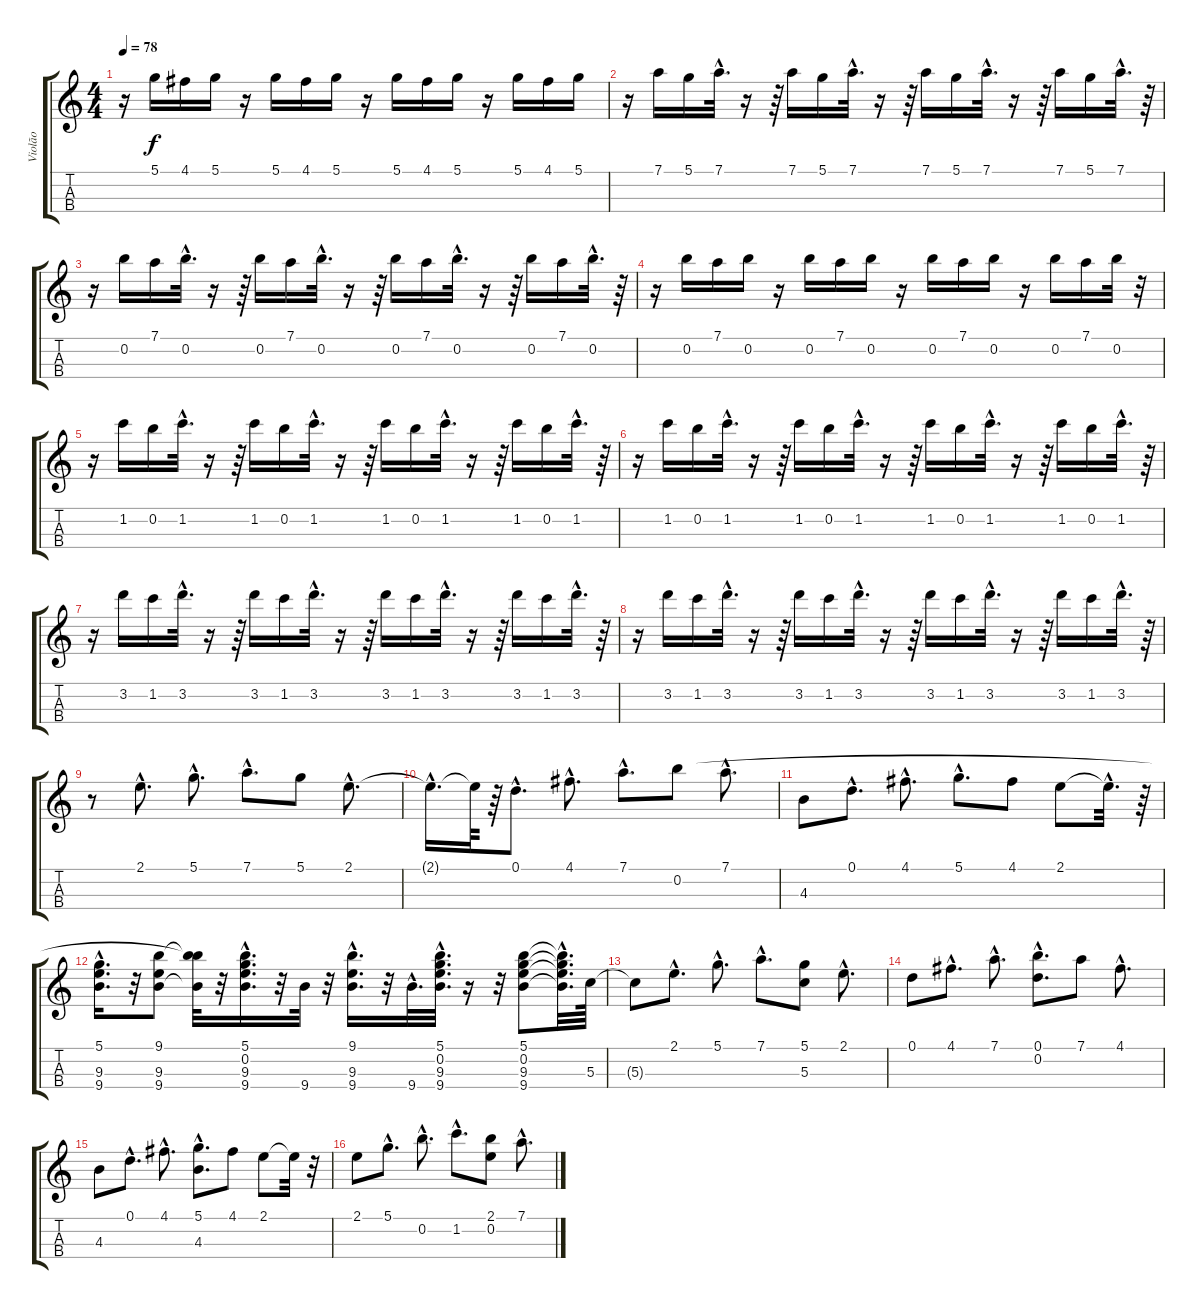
\track ("Violão" "Violão") {instrument acousticguitarsteel}
\staff {score tabs}
\tuning (D4 B4 G3 D3) {hide}
\ts (4 4)
\tempo 78
\clef g2
\ks c
r.16{dy f} 5.1.16 4.1.16 5.1.16 r.16 5.1.16 4.1.16 5.1.16 r.16 5.1.16 4.1.16 5.1.16 r.16 5.1.16 4.1.16 5.1.16 |
r.16 7.1.16 5.1.16 7.1{hac}.32{d} r.16 r.64 7.1.16 5.1.16 7.1{hac}.32{d} r.16 r.64 7.1.16 5.1.16 7.1{hac}.32{d} r.16 r.64 7.1.16 5.1.16 7.1{hac}.32{d} r.64 |
r.16 0.2.16 7.1.16 0.2{hac}.32{d} r.16 r.64 0.2.16 7.1.16 0.2{hac}.32{d} r.16 r.64 0.2.16 7.1.16 0.2{hac}.32{d} r.16 r.64 0.2.16 7.1.16 0.2{hac}.32{d} r.64 |
r.16 0.2.16 7.1.16 0.2.16 r.16 0.2.16 7.1.16 0.2.16 r.16 0.2.16 7.1.16 0.2.16 r.16 0.2.16 7.1.16 0.2.32 r.32 |
r.16 1.2.16 0.2.16 1.2{hac}.32{d} r.16 r.64 1.2.16 0.2.16 1.2{hac}.32{d} r.16 r.64 1.2.16 0.2.16 1.2{hac}.32{d} r.16 r.64 1.2.16 0.2.16 1.2{hac}.32{d} r.64 |
r.16 1.2.16 0.2.16 1.2{hac}.32{d} r.16 r.64 1.2.16 0.2.16 1.2{hac}.32{d} r.16 r.64 1.2.16 0.2.16 1.2{hac}.32{d} r.16 r.64 1.2.16 0.2.16 1.2{hac}.32{d} r.64 |
r.16 3.2.16 1.2.16 3.2{hac}.32{d} r.16 r.64 3.2.16 1.2.16 3.2{hac}.32{d} r.16 r.64 3.2.16 1.2.16 3.2{hac}.32{d} r.16 r.64 3.2.16 1.2.16 3.2{hac}.32{d} r.64 |
r.16 3.2.16 1.2.16 3.2{hac}.32{d} r.16 r.64 3.2.16 1.2.16 3.2{hac}.32{d} r.16 r.64 3.2.16 1.2.16 3.2{hac}.32{d} r.16 r.64 3.2.16 1.2.16 3.2{hac}.32{d} r.64 |
r.8 2.1{hac}.8{d} 5.1{hac}.8{d} 7.1{hac}.8{d} 5.1.8 2.1{hac}.8{d} |
2.1{hac t}.16{d} 2.1{t}.64 r.64 0.1{hac}.8{d} 4.1{hac}.8{d} 7.1{hac}.8{d} 0.2.8 7.1{hac}.8{d} |
4.3.8 0.1{hac}.8{d} 4.1{hac}.8{d} 5.1{hac}.8{d} 4.1.8 2.1.8 2.1{hac t}.32{d} r.64 |
(5.1{hac} 9.3{hac} 9.4{hac}).16{d} r.32 (9.1 9.3 9.4).8 (9.1{t} 0.2{t} 9.4{t}).32 r.32 (5.1{hac} 0.2{hac} 9.3{hac} 9.4{hac}).16{d} r.32 9.4.32 r.32 (9.1{hac} 9.3{hac} 9.4{hac}).16{d} r.32 9.4{hac}.32{d} (5.1{hac} 0.2{hac} 9.3{hac} 9.4{hac}).32{d} r.16 r.32 (5.1 0.2 9.3 9.4).8 (5.1{hac t} 0.2{hac t} 9.3{hac t} 9.4{hac t}).32{d} 5.3.64 |
5.3{t}.8 2.1{hac}.8{d} 5.1{hac}.8{d} 7.1{hac}.8{d} (5.1 5.3).8 2.1{hac}.8{d} |
0.1.8 4.1{hac}.8{d} 7.1{hac}.8{d} (0.1{hac} 0.2{hac}).8{d} 7.1.8 4.1{hac}.8{d} |
4.3.8 0.1{hac}.8{d} 4.1{hac}.8{d} (5.1{hac} 4.3{hac}).8{d} 4.1.8 2.1.8 2.1{t}.32 r.32 |
2.1.8 5.1{hac}.8{d} 0.2{hac}.8{d} 1.2{hac}.8{d} (2.1 0.2).8 7.1{hac}.8{d}
